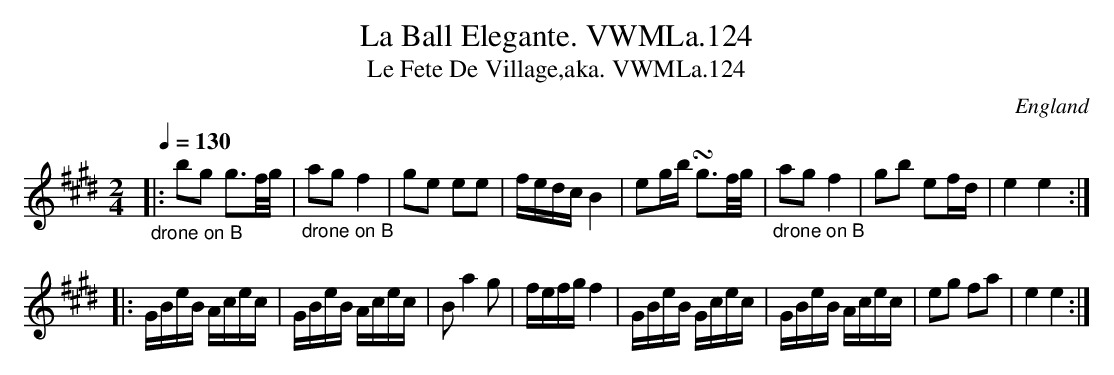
X:1
T:La Ball Elegante. VWMLa.124
T:Le Fete De Village,aka. VWMLa.124
O:England
M:2/4
L:1/16
Q:1/4=130
K:E major
"_drone on B"\
|:b2g2 g3f/g/|"_drone on B"a2g2f4|g2e2 e2e2|fedc B4|\
e2gb !turn!g3f/g/|"_drone on B"a2g2 f4|g2b2 e2fd|e4 e4:|
|:GBeB Acec|GBeB Acec|B2a4 g2|fefg f4|\
GBeB Gcec|GBeB Acec|e2g2 f2a2|e4 e4:|
